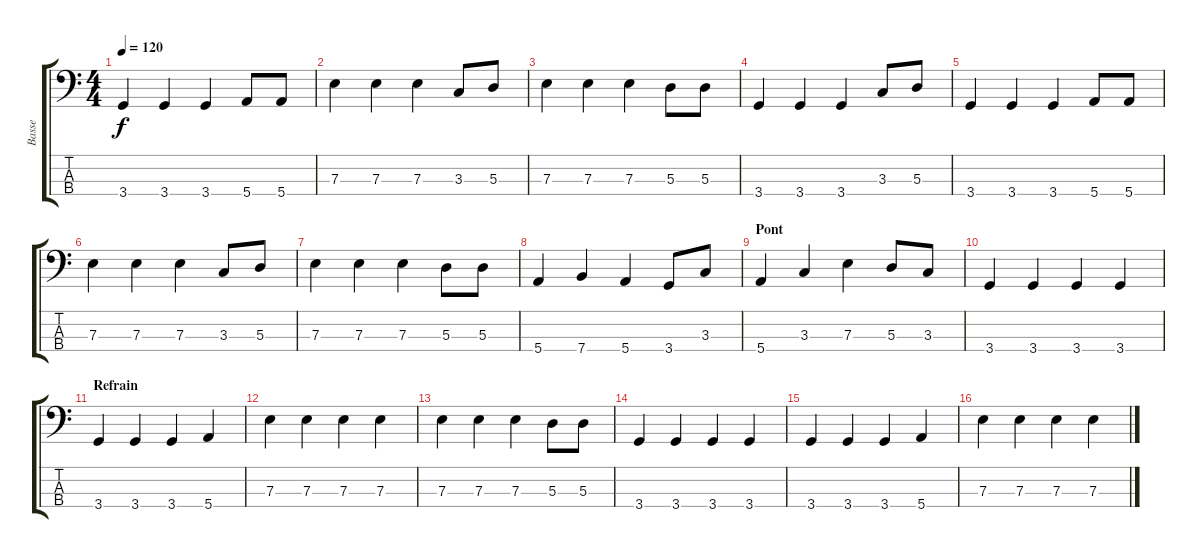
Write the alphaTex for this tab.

\track ("Basse" "Basse") {instrument electricbassfinger}
\staff {score tabs}
\tuning (G2 D2 A1 E1) {hide}
\ts (4 4)
\tempo 120
\clef f4
\ks c
3.4.4{dy f} 3.4.4 3.4.4 5.4.8 5.4.8 |
7.3.4 7.3.4 7.3.4 3.3.8 5.3.8 |
7.3.4 7.3.4 7.3.4 5.3.8 5.3.8 |
3.4.4 3.4.4 3.4.4 3.3.8 5.3.8 |
3.4.4 3.4.4 3.4.4 5.4.8 5.4.8 |
7.3.4 7.3.4 7.3.4 3.3.8 5.3.8 |
7.3.4 7.3.4 7.3.4 5.3.8 5.3.8 |
5.4.4 7.4.4 5.4.4 3.4.8 3.3.8 |
\section ("" "Pont")
5.4.4 3.3.4 7.3.4 5.3.8 3.3.8 |
3.4.4 3.4.4 3.4.4 3.4.4 |
\section ("" "Refrain")
3.4.4 3.4.4 3.4.4 5.4.4 |
7.3.4 7.3.4 7.3.4 7.3.4 |
7.3.4 7.3.4 7.3.4 5.3.8 5.3.8 |
3.4.4 3.4.4 3.4.4 3.4.4 |
3.4.4 3.4.4 3.4.4 5.4.4 |
7.3.4 7.3.4 7.3.4 7.3.4
